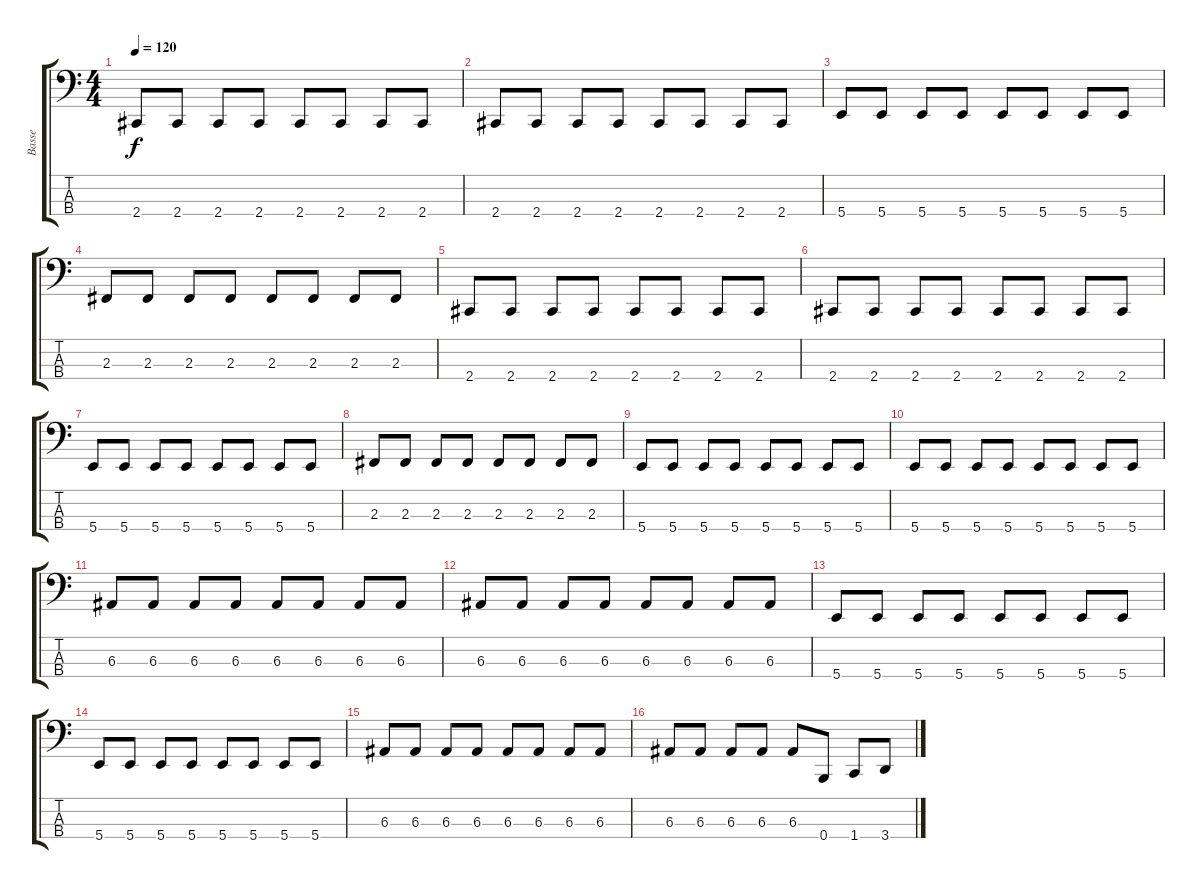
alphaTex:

\track ("Basse" "Basse") {instrument electricbasspick}
\staff {score tabs}
\tuning (D2 A1 E1 B0) {hide}
\ts (4 4)
\tempo 120
\clef f4
\ks c
2.4.8{dy f} 2.4.8 2.4.8 2.4.8 2.4.8 2.4.8 2.4.8 2.4.8 |
2.4.8 2.4.8 2.4.8 2.4.8 2.4.8 2.4.8 2.4.8 2.4.8 |
5.4.8 5.4.8 5.4.8 5.4.8 5.4.8 5.4.8 5.4.8 5.4.8 |
2.3.8 2.3.8 2.3.8 2.3.8 2.3.8 2.3.8 2.3.8 2.3.8 |
2.4.8 2.4.8 2.4.8 2.4.8 2.4.8 2.4.8 2.4.8 2.4.8 |
2.4.8 2.4.8 2.4.8 2.4.8 2.4.8 2.4.8 2.4.8 2.4.8 |
5.4.8 5.4.8 5.4.8 5.4.8 5.4.8 5.4.8 5.4.8 5.4.8 |
2.3.8 2.3.8 2.3.8 2.3.8 2.3.8 2.3.8 2.3.8 2.3.8 |
5.4.8 5.4.8 5.4.8 5.4.8 5.4.8 5.4.8 5.4.8 5.4.8 |
5.4.8 5.4.8 5.4.8 5.4.8 5.4.8 5.4.8 5.4.8 5.4.8 |
6.3.8 6.3.8 6.3.8 6.3.8 6.3.8 6.3.8 6.3.8 6.3.8 |
6.3.8 6.3.8 6.3.8 6.3.8 6.3.8 6.3.8 6.3.8 6.3.8 |
5.4.8 5.4.8 5.4.8 5.4.8 5.4.8 5.4.8 5.4.8 5.4.8 |
5.4.8 5.4.8 5.4.8 5.4.8 5.4.8 5.4.8 5.4.8 5.4.8 |
6.3.8 6.3.8 6.3.8 6.3.8 6.3.8 6.3.8 6.3.8 6.3.8 |
6.3.8 6.3.8 6.3.8 6.3.8 6.3.8 0.4.8 1.4.8 3.4.8
